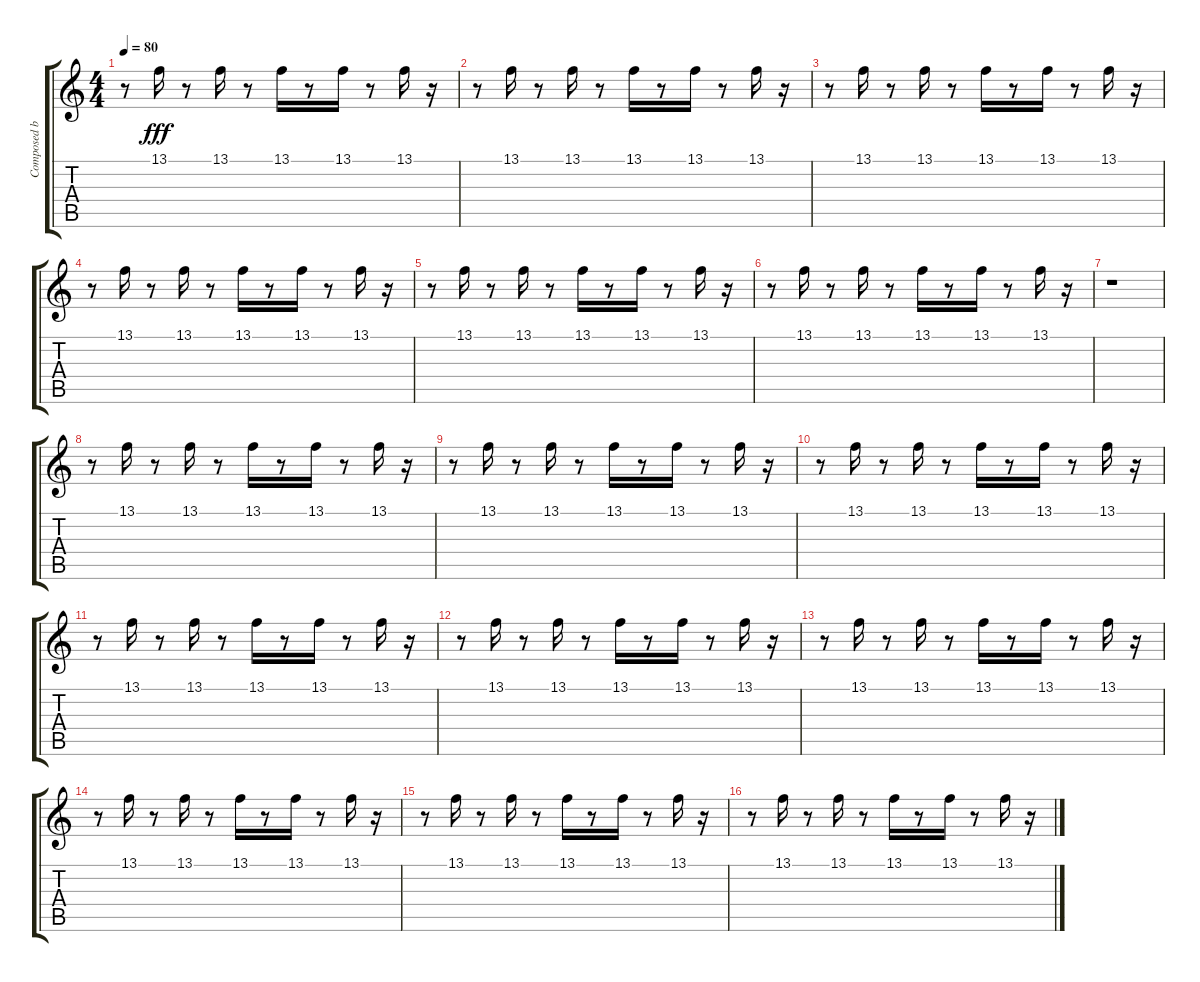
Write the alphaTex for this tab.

\track ("Composed by Andre" "Composed b") {instrument woodblock}
\staff {score tabs}
\tuning (E4 B3 G3 D3 A2 E2) {hide}
\ts (4 4)
\tempo 80
\clef g2
\ks c
r.8{dy fff} 13.1.16 r.8 13.1.16 r.8 13.1.16 r.8 13.1.16 r.8 13.1.16 r.16 |
r.8 13.1.16 r.8 13.1.16 r.8 13.1.16 r.8 13.1.16 r.8 13.1.16 r.16 |
r.8 13.1.16 r.8 13.1.16 r.8 13.1.16 r.8 13.1.16 r.8 13.1.16 r.16 |
r.8 13.1.16 r.8 13.1.16 r.8 13.1.16 r.8 13.1.16 r.8 13.1.16 r.16 |
r.8 13.1.16 r.8 13.1.16 r.8 13.1.16 r.8 13.1.16 r.8 13.1.16 r.16 |
r.8 13.1.16 r.8 13.1.16 r.8 13.1.16 r.8 13.1.16 r.8 13.1.16 r.16 |
r.1 |
r.8 13.1.16 r.8 13.1.16 r.8 13.1.16 r.8 13.1.16 r.8 13.1.16 r.16 |
r.8 13.1.16 r.8 13.1.16 r.8 13.1.16 r.8 13.1.16 r.8 13.1.16 r.16 |
r.8 13.1.16 r.8 13.1.16 r.8 13.1.16 r.8 13.1.16 r.8 13.1.16 r.16 |
r.8 13.1.16 r.8 13.1.16 r.8 13.1.16 r.8 13.1.16 r.8 13.1.16 r.16 |
r.8 13.1.16 r.8 13.1.16 r.8 13.1.16 r.8 13.1.16 r.8 13.1.16 r.16 |
r.8 13.1.16 r.8 13.1.16 r.8 13.1.16 r.8 13.1.16 r.8 13.1.16 r.16 |
r.8 13.1.16 r.8 13.1.16 r.8 13.1.16 r.8 13.1.16 r.8 13.1.16 r.16 |
r.8 13.1.16 r.8 13.1.16 r.8 13.1.16 r.8 13.1.16 r.8 13.1.16 r.16 |
r.8 13.1.16 r.8 13.1.16 r.8 13.1.16 r.8 13.1.16 r.8 13.1.16 r.16
